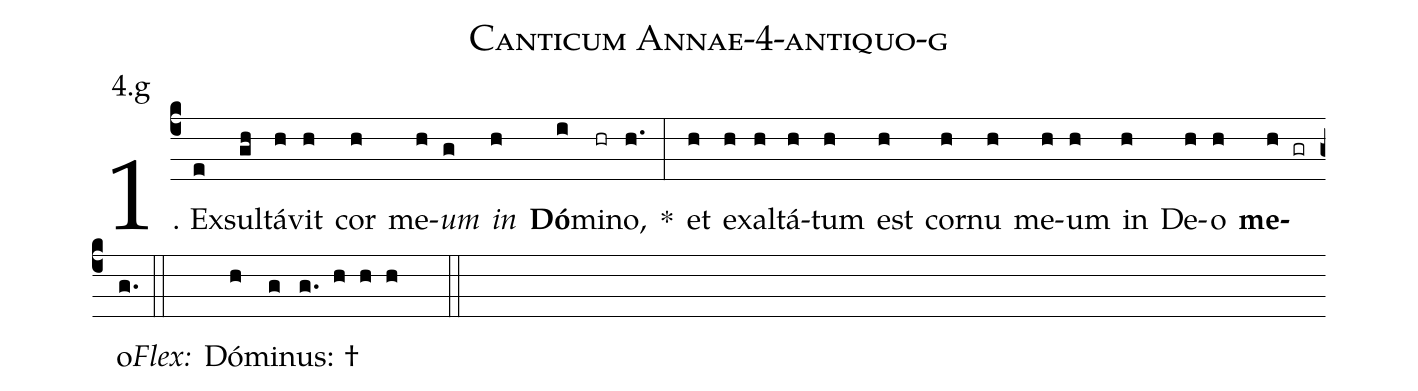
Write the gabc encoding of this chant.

name: Canticum Annae-4-antiquo-g;
annotation: 4.g;
%%
(c4)1. Ex(e)sul(gh)tá(h)vit(h) cor(h) me(h)<i>um</i>(g) <i>in</i>(h) <b>Dó</b>(i)mi(hr)no,(h.) *(:) et(h) ex(h)al(h)tá(h)tum(h) est(h) cor(h)nu(h) me(h)um(h) in(h) De(h)o(h) <b>me</b>(h gr)o.(g.) (::)
<i>Flex:</i>()  Dó(h)mi(g)nus: †(g. h h h  ::)
